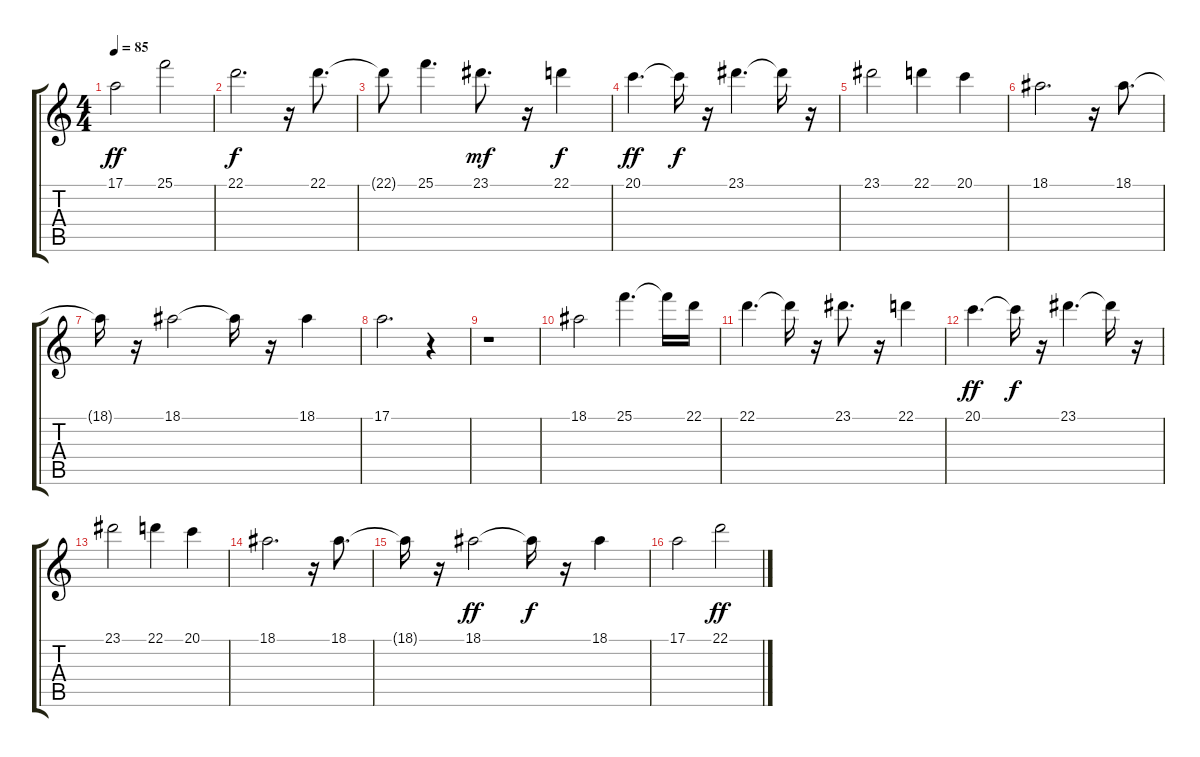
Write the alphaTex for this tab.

\track "" {instrument electricgrandpiano}
\staff {score tabs}
\tuning (E4 B3 G3 D3 A2 E2) {hide}
\ts (4 4)
\tempo 85
\clef g2
\ks c
17.1.2{dy ff} 25.1.2 |
22.1.2{d dy f} r.16 22.1.8{d} |
22.1{t}.8 25.1.4{d} 23.1.8{d dy mf} r.16 22.1.4{dy f} |
20.1.4{d dy ff} 20.1{t}.16{dy f} r.16 23.1.4{d} 23.1{t}.16 r.16 |
23.1.2 22.1.4 20.1.4 |
18.1.2{d} r.16 18.1.8{d} |
18.1{t}.16 r.16 18.1.2 18.1{t}.16 r.16 18.1.4 |
17.1.2{d} r.4 |
r.1 |
18.1.2 25.1.4{d} 25.1{t}.16 22.1.16 |
22.1.4{d} 22.1{t}.16 r.16 23.1.8{d} r.16 22.1.4 |
20.1.4{d dy ff} 20.1{t}.16{dy f} r.16 23.1.4{d} 23.1{t}.16 r.16 |
23.1.2 22.1.4 20.1.4 |
18.1.2{d} r.16 18.1.8{d} |
18.1{t}.16 r.16 18.1.2{dy ff} 18.1{t}.16{dy f} r.16 18.1.4 |
17.1.2 22.1.2{dy ff}
